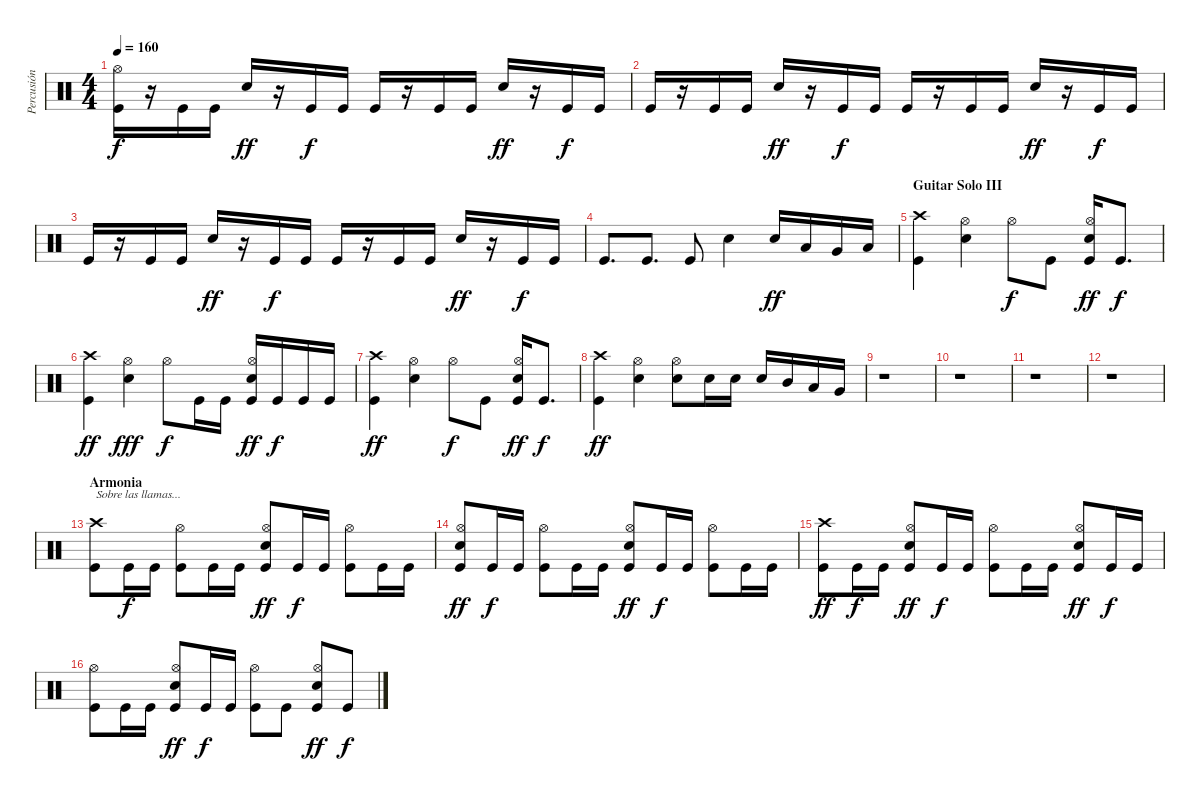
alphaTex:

\track ("Percusión" "Percusión") {instrument percussion}
\staff {score}
\articulation defaults
\ts (4 4)
\tempo 160
\clef neutral
\ks c
("Kick (hit)" "Hi-Hat (open)").16{dy f} r.16 "Kick (hit)".16 "Kick (hit)".16 "Electric Snare (hit)".16{dy ff} r.16 "Kick (hit)".16{dy f} "Kick (hit)".16 "Kick (hit)".16 r.16 "Kick (hit)".16 "Kick (hit)".16 "Electric Snare (hit)".16{dy ff} r.16 "Kick (hit)".16{dy f} "Kick (hit)".16 |
"Kick (hit)".16 r.16 "Kick (hit)".16 "Kick (hit)".16 "Electric Snare (hit)".16{dy ff} r.16 "Kick (hit)".16{dy f} "Kick (hit)".16 "Kick (hit)".16 r.16 "Kick (hit)".16 "Kick (hit)".16 "Electric Snare (hit)".16{dy ff} r.16 "Kick (hit)".16{dy f} "Kick (hit)".16 |
"Kick (hit)".16 r.16 "Kick (hit)".16 "Kick (hit)".16 "Electric Snare (hit)".16{dy ff} r.16 "Kick (hit)".16{dy f} "Kick (hit)".16 "Kick (hit)".16 r.16 "Kick (hit)".16 "Kick (hit)".16 "Electric Snare (hit)".16{dy ff} r.16 "Kick (hit)".16{dy f} "Kick (hit)".16 |
"Kick (hit)".8{d} "Kick (hit)".8{d} "Kick (hit)".8 "Electric Snare (hit)".4 "Electric Snare (hit)".16{dy ff} "Low Tom (hit)".16 "Very Low Tom (hit)".16 "Low Floor Tom (hit)".16 |
\section ("" "Guitar Solo III")
("Kick (hit)" "Crash high (hit)").4 ("Electric Snare (hit)" "Hi-Hat (open)").4 "Hi-Hat (open)".8{dy f} "Kick (hit)".8 ("Kick (hit)" "Electric Snare (hit)" "Hi-Hat (open)").16{dy ff} "Kick (hit)".8{d dy f} |
("Kick (hit)" "Crash high (hit)").4{dy ff} ("Electric Snare (hit)" "Hi-Hat (open)").4{dy fff} "Hi-Hat (open)".8{dy f} "Kick (hit)".16 "Kick (hit)".16 ("Kick (hit)" "Electric Snare (hit)" "Hi-Hat (open)").16{dy ff} "Kick (hit)".16{dy f} "Kick (hit)".16 "Kick (hit)".16 |
("Kick (hit)" "Crash high (hit)").4{dy ff} ("Electric Snare (hit)" "Hi-Hat (open)").4 "Hi-Hat (open)".8{dy f} "Kick (hit)".8 ("Kick (hit)" "Electric Snare (hit)" "Hi-Hat (open)").16{dy ff} "Kick (hit)".8{d dy f} |
("Kick (hit)" "Crash high (hit)").4{dy ff} ("Electric Snare (hit)" "Hi-Hat (open)").4 ("Electric Snare (hit)" "Hi-Hat (open)").8 "Electric Snare (hit)".16 "Electric Snare (hit)".16 "Electric Snare (hit)".16 "Mid Tom (hit)".16 "Low Tom (hit)".16 "Very Low Tom (hit)".16 |
r.1 |
r.1 |
r.1 |
r.1 |
\section ("" "Armonia")
("Kick (hit)" "Crash high (hit)").8{txt "Sobre las llamas..."} "Kick (hit)".16{dy f} "Kick (hit)".16 ("Kick (hit)" "Hi-Hat (open)").8 "Kick (hit)".16 "Kick (hit)".16 ("Kick (hit)" "Electric Snare (hit)" "Hi-Hat (open)").8{dy ff} "Kick (hit)".16{dy f} "Kick (hit)".16 ("Kick (hit)" "Hi-Hat (open)").8 "Kick (hit)".16 "Kick (hit)".16 |
("Kick (hit)" "Electric Snare (hit)" "Hi-Hat (open)").8{dy ff} "Kick (hit)".16{dy f} "Kick (hit)".16 ("Kick (hit)" "Hi-Hat (open)").8 "Kick (hit)".16 "Kick (hit)".16 ("Kick (hit)" "Electric Snare (hit)" "Hi-Hat (open)").8{dy ff} "Kick (hit)".16{dy f} "Kick (hit)".16 ("Kick (hit)" "Hi-Hat (open)").8 "Kick (hit)".16 "Kick (hit)".16 |
("Kick (hit)" "Crash high (hit)").8{dy ff} "Kick (hit)".16{dy f} "Kick (hit)".16 ("Kick (hit)" "Electric Snare (hit)" "Hi-Hat (open)").8{dy ff} "Kick (hit)".16{dy f} "Kick (hit)".16 ("Kick (hit)" "Hi-Hat (open)").8 "Kick (hit)".16 "Kick (hit)".16 ("Kick (hit)" "Electric Snare (hit)" "Hi-Hat (open)").8{dy ff} "Kick (hit)".16{dy f} "Kick (hit)".16 |
("Kick (hit)" "Hi-Hat (open)").8 "Kick (hit)".16 "Kick (hit)".16 ("Kick (hit)" "Electric Snare (hit)" "Hi-Hat (open)").8{dy ff} "Kick (hit)".16{dy f} "Kick (hit)".16 ("Kick (hit)" "Hi-Hat (open)").8 "Kick (hit)".8 ("Kick (hit)" "Electric Snare (hit)" "Hi-Hat (open)").8{dy ff} "Kick (hit)".8{dy f}
